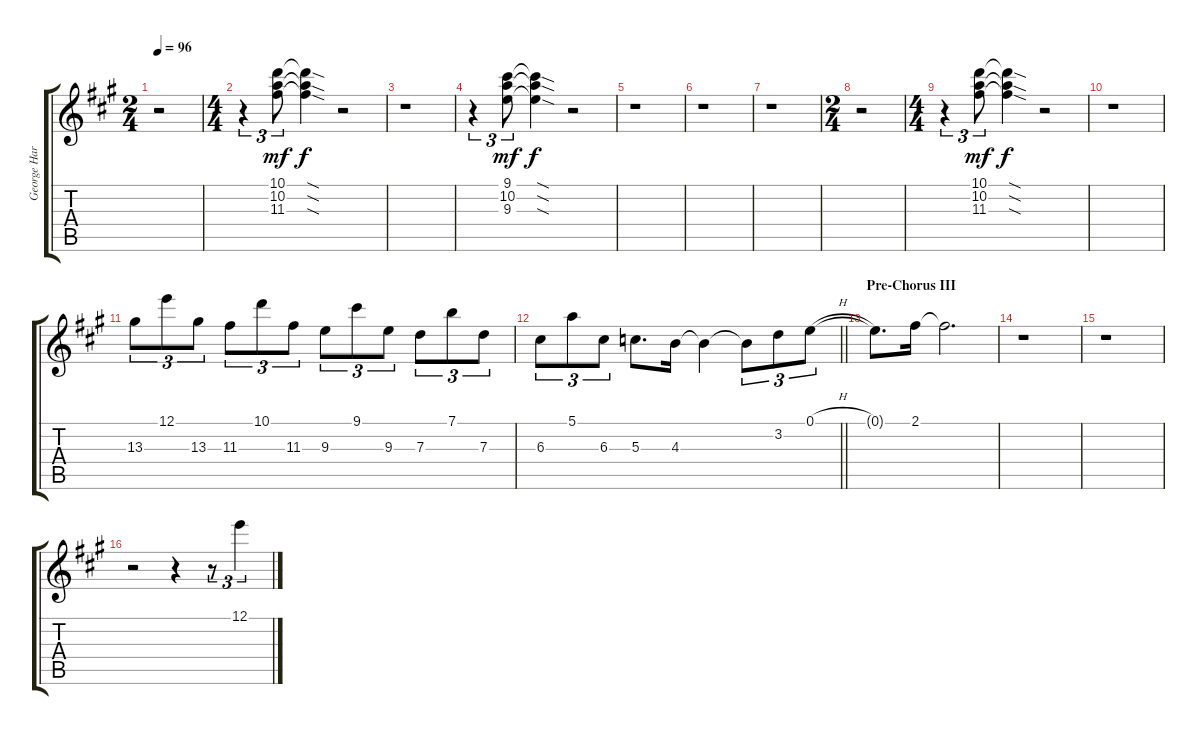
\track ("George Harrison - Electric Guitar" "George Har") {instrument distortionguitar}
\staff {score tabs}
\tuning (E4 B3 G3 D3 A2 E2) {hide}
\ts (2 4)
\tempo 96
\clef g2
\ks a
r.2{dy mf} |
\ts (4 4)
r.4{tu (3 2)} (10.1 10.2 11.3).8{tu (3 2)} (10.1{sod t} 10.2{sod t} 11.3{sod t}).4{dy f} r.2 |
r.1 |
r.4{tu (3 2)} (9.1 10.2 9.3).8{tu (3 2) dy mf} (9.1{sod t} 10.2{sod t} 9.3{sod t}).4{dy f} r.2 |
r.1 |
r.1 |
r.1 |
\ts (2 4)
r.2 |
\ts (4 4)
r.4{tu (3 2)} (10.1 10.2 11.3).8{tu (3 2) dy mf} (10.1{sod t} 10.2{sod t} 11.3{sod t}).4{dy f} r.2 |
r.1 |
13.3.8{tu (3 2)} 12.1.8{tu (3 2)} 13.3.8{tu (3 2)} 11.3.8{tu (3 2)} 10.1.8{tu (3 2)} 11.3.8{tu (3 2)} 9.3.8{tu (3 2)} 9.1.8{tu (3 2)} 9.3.8{tu (3 2)} 7.3.8{tu (3 2)} 7.1.8{tu (3 2)} 7.3.8{tu (3 2)} |
\barLineRight lightlight
6.3.8{tu (3 2)} 5.1.8{tu (3 2)} 6.3.8{tu (3 2)} 5.3.8{d} 4.3.16 4.3{t}.4 4.3{t}.8{tu (3 2)} 3.2.8{tu (3 2)} 0.1{h}.8{tu (3 2)} |
\section ("" "Pre-Chorus III")
0.1{t}.8{d} 2.1.16 2.1{t}.2{d} |
r.1 |
r.1 |
r.2 r.4 r.8{tu (3 2)} 12.1.4{tu (3 2)}
